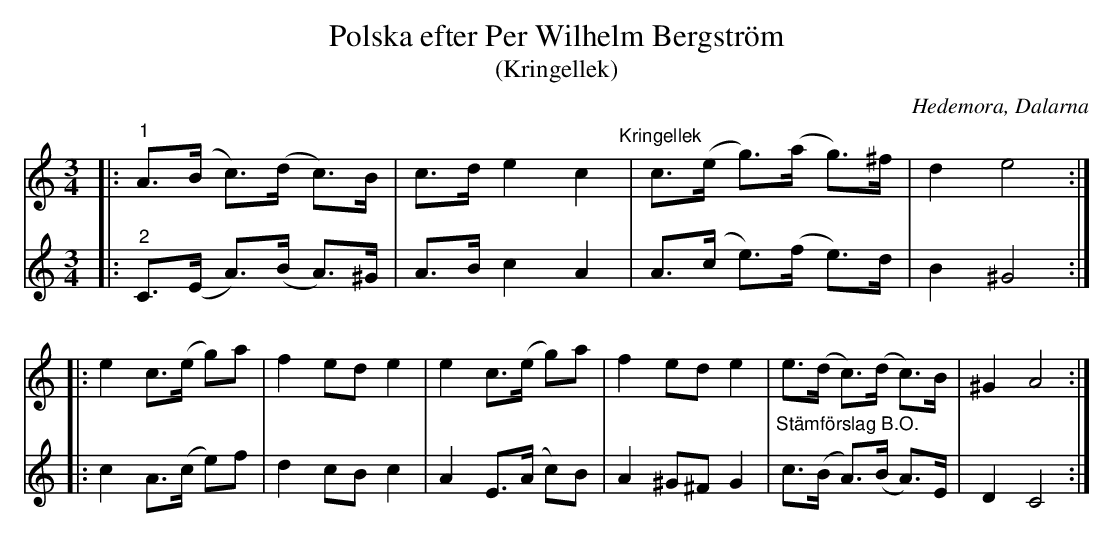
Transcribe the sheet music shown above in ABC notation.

X:1
T:Polska efter Per Wilhelm Bergström
T:(Kringellek)
O:Hedemora, Dalarna
L:1/8
M:3/4
K:Am
V:1
|:"^1" A>(B c>)(d c>)B | c>d e2 c2"^Kringellek" | c>(e g>)(a g>)^f | d2 e4 ::
e2 c>(e g)a | f2 ed e2 | e2 c>(e g)a | f2 ed e2 | e>(d c>)(d c>)B | ^G2 A4 :|
V:2
|:"^2" C>(E A>)(B A>)^G | A>B c2 A2 | A>(c e>)(f e>)d | B2 ^G4 ::
c2 A>(c e)f | d2 cB c2 | A2 E>(A c)B | A2 ^G^F G2 |"^Stämförslag B.O." c>(B A>)(B A>)E | D2 C4 :|
